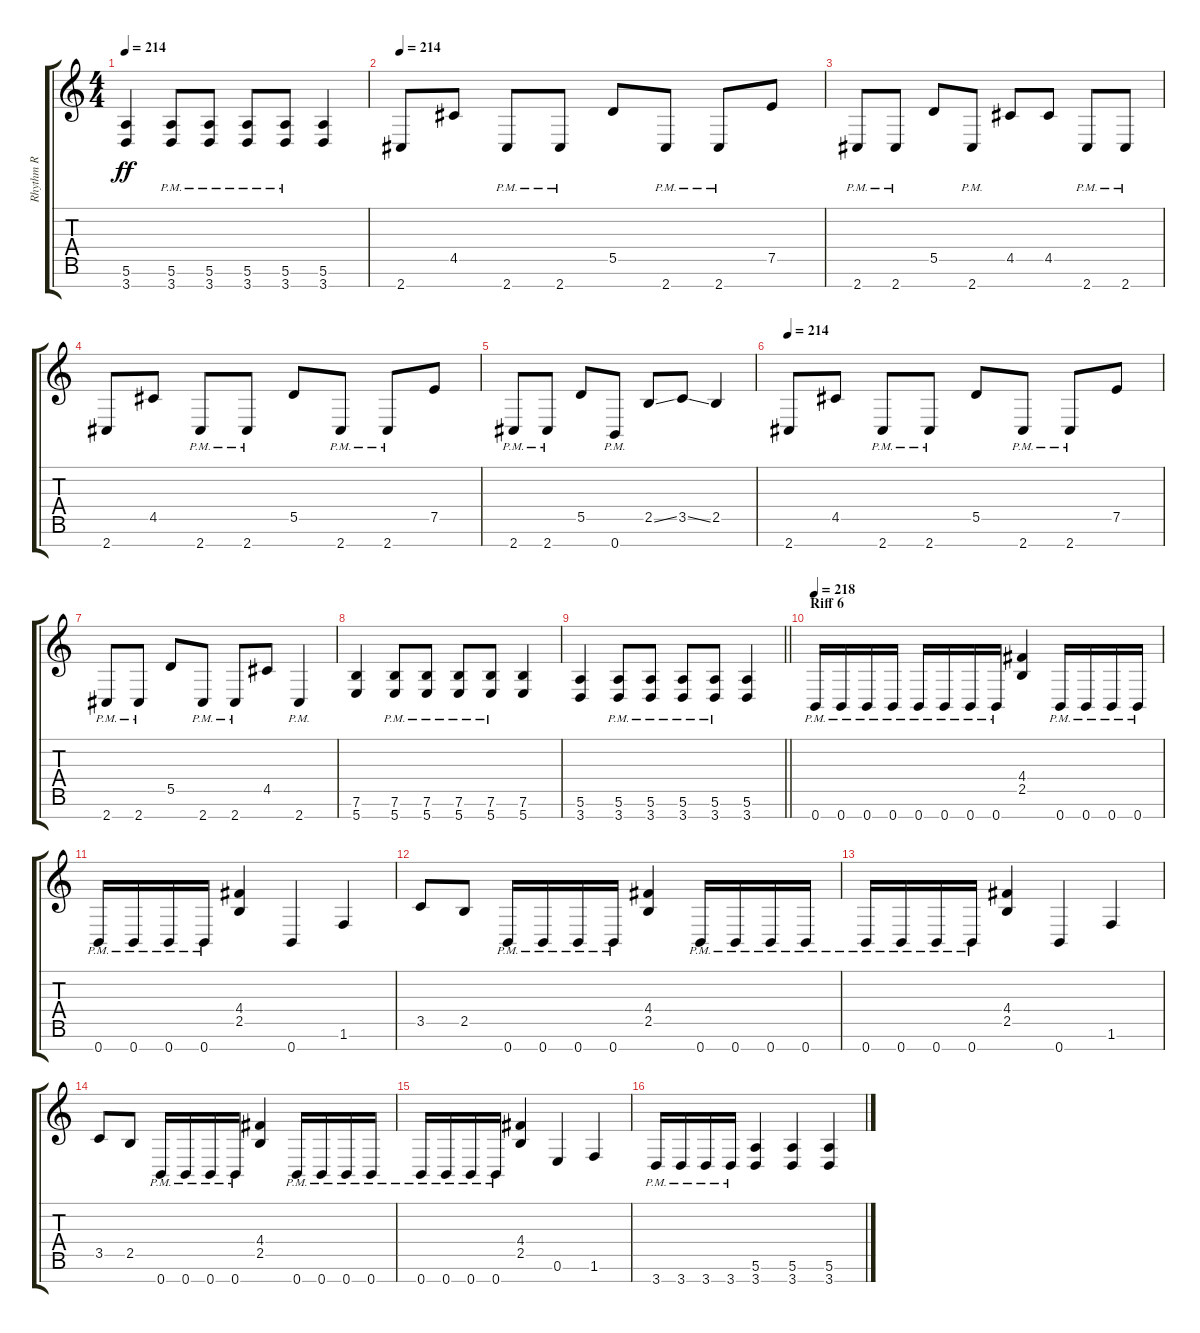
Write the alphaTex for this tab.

\track ("Rhythm R" "Rhythm R") {instrument overdrivenguitar}
\staff {score tabs}
\tuning (E4 B3 G3 D3 A2 E2 B1) {hide}
\ts (4 4)
\tempo 214
\clef g2
\ks c
(5.6 3.7).4{dy ff} (5.6{pm} 3.7{pm}).8 (5.6{pm} 3.7{pm}).8 (5.6{pm} 3.7{pm}).8 (5.6{pm} 3.7{pm}).8 (5.6 3.7).4 |
\tempo 214
2.7.8 4.5.8 2.7{pm}.8 2.7{pm}.8 5.5.8 2.7{pm}.8 2.7{pm}.8 7.5.8 |
2.7{pm}.8 2.7{pm}.8 5.5.8 2.7{pm}.8 4.5.8 4.5.8 2.7{pm}.8 2.7{pm}.8 |
2.7.8 4.5.8 2.7{pm}.8 2.7{pm}.8 5.5.8 2.7{pm}.8 2.7{pm}.8 7.5.8 |
2.7{pm}.8 2.7{pm}.8 5.5.8 0.7{pm}.8 2.5{ss}.8 3.5{ss}.8 2.5.4 |
\tempo 214
2.7.8 4.5.8 2.7{pm}.8 2.7{pm}.8 5.5.8 2.7{pm}.8 2.7{pm}.8 7.5.8 |
2.7{pm}.8 2.7{pm}.8 5.5.8 2.7{pm}.8 2.7{pm}.8 4.5.8 2.7{pm}.4 |
(7.6 5.7).4 (7.6{pm} 5.7{pm}).8 (7.6{pm} 5.7{pm}).8 (7.6{pm} 5.7{pm}).8 (7.6{pm} 5.7{pm}).8 (7.6 5.7).4 |
\barLineRight lightlight
(5.6 3.7).4 (5.6{pm} 3.7{pm}).8 (5.6{pm} 3.7{pm}).8 (5.6{pm} 3.7{pm}).8 (5.6{pm} 3.7{pm}).8 (5.6 3.7).4 |
\section ("" "Riff 6")
\tempo 218
0.7{pm}.16 0.7{pm}.16 0.7{pm}.16 0.7{pm}.16 0.7{pm}.16 0.7{pm}.16 0.7{pm}.16 0.7{pm}.16 (4.4 2.5).4 0.7{pm}.16 0.7{pm}.16 0.7{pm}.16 0.7{pm}.16 |
0.7{pm}.16 0.7{pm}.16 0.7{pm}.16 0.7{pm}.16 (4.4 2.5).4 0.7.4 1.6.4 |
3.5.8 2.5.8 0.7{pm}.16 0.7{pm}.16 0.7{pm}.16 0.7{pm}.16 (4.4 2.5).4 0.7{pm}.16 0.7{pm}.16 0.7{pm}.16 0.7{pm}.16 |
0.7{pm}.16 0.7{pm}.16 0.7{pm}.16 0.7{pm}.16 (4.4 2.5).4 0.7.4 1.6.4 |
3.5.8 2.5.8 0.7{pm}.16 0.7{pm}.16 0.7{pm}.16 0.7{pm}.16 (4.4 2.5).4 0.7{pm}.16 0.7{pm}.16 0.7{pm}.16 0.7{pm}.16 |
0.7{pm}.16 0.7{pm}.16 0.7{pm}.16 0.7{pm}.16 (4.4 2.5).4 0.6.4 1.6.4 |
3.7{pm}.16 3.7{pm}.16 3.7{pm}.16 3.7{pm}.16 (5.6 3.7).4 (5.6 3.7).4 (5.6 3.7).4
